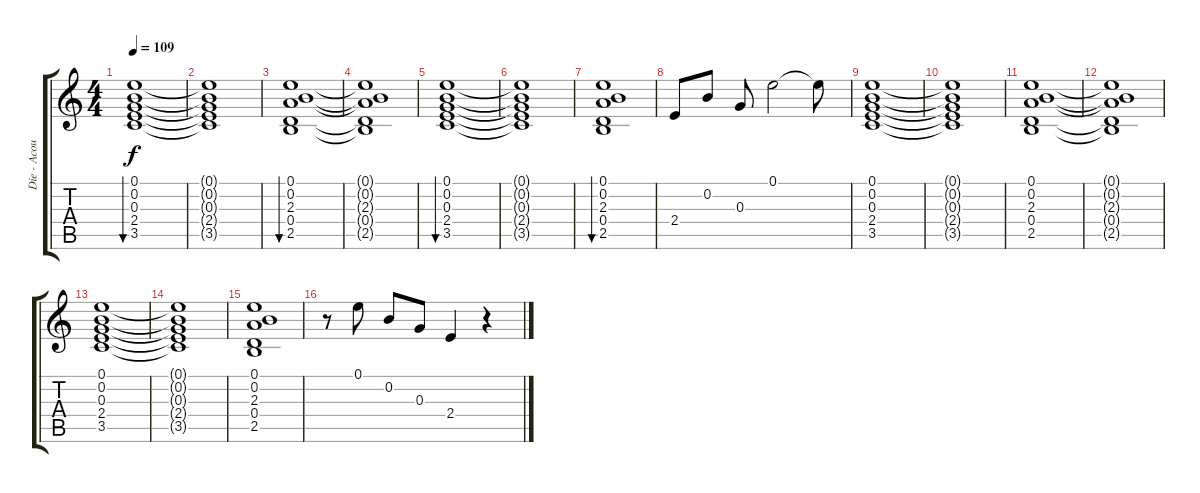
\track ("Die - Acoustic" "Die - Acou") {instrument acousticguitarsteel}
\staff {score tabs}
\tuning (E4 B3 G3 D3 A2 E2) {hide}
\ts (4 4)
\tempo 109
\clef g2
\ks c
(0.1 0.2 0.3 2.4 3.5).1{bu 240 dy f} |
(0.1{t} 0.2{t} 0.3{t} 2.4{t} 3.5{t}).1 |
(0.1 0.2 2.3 0.4 2.5).1{bu 240} |
(0.1{t} 0.2{t} 2.3{t} 0.4{t} 2.5{t}).1 |
(0.1 0.2 0.3 2.4 3.5).1{bu 240} |
(0.1{t} 0.2{t} 0.3{t} 2.4{t} 3.5{t}).1 |
(0.1 0.2 2.3 0.4 2.5).1{bu 240} |
2.4.8 0.2.8 0.3.8 0.1.2 0.1{t}.8 |
(0.1 0.2 0.3 2.4 3.5).1 |
(0.1{t} 0.2{t} 0.3{t} 2.4{t} 3.5{t}).1 |
(0.1 0.2 2.3 0.4 2.5).1 |
(0.1{t} 0.2{t} 2.3{t} 0.4{t} 2.5{t}).1 |
(0.1 0.2 0.3 2.4 3.5).1 |
(0.1{t} 0.2{t} 0.3{t} 2.4{t} 3.5{t}).1 |
(0.1 0.2 2.3 0.4 2.5).1 |
r.8 0.1.8 0.2.8 0.3.8 2.4.4 r.4
